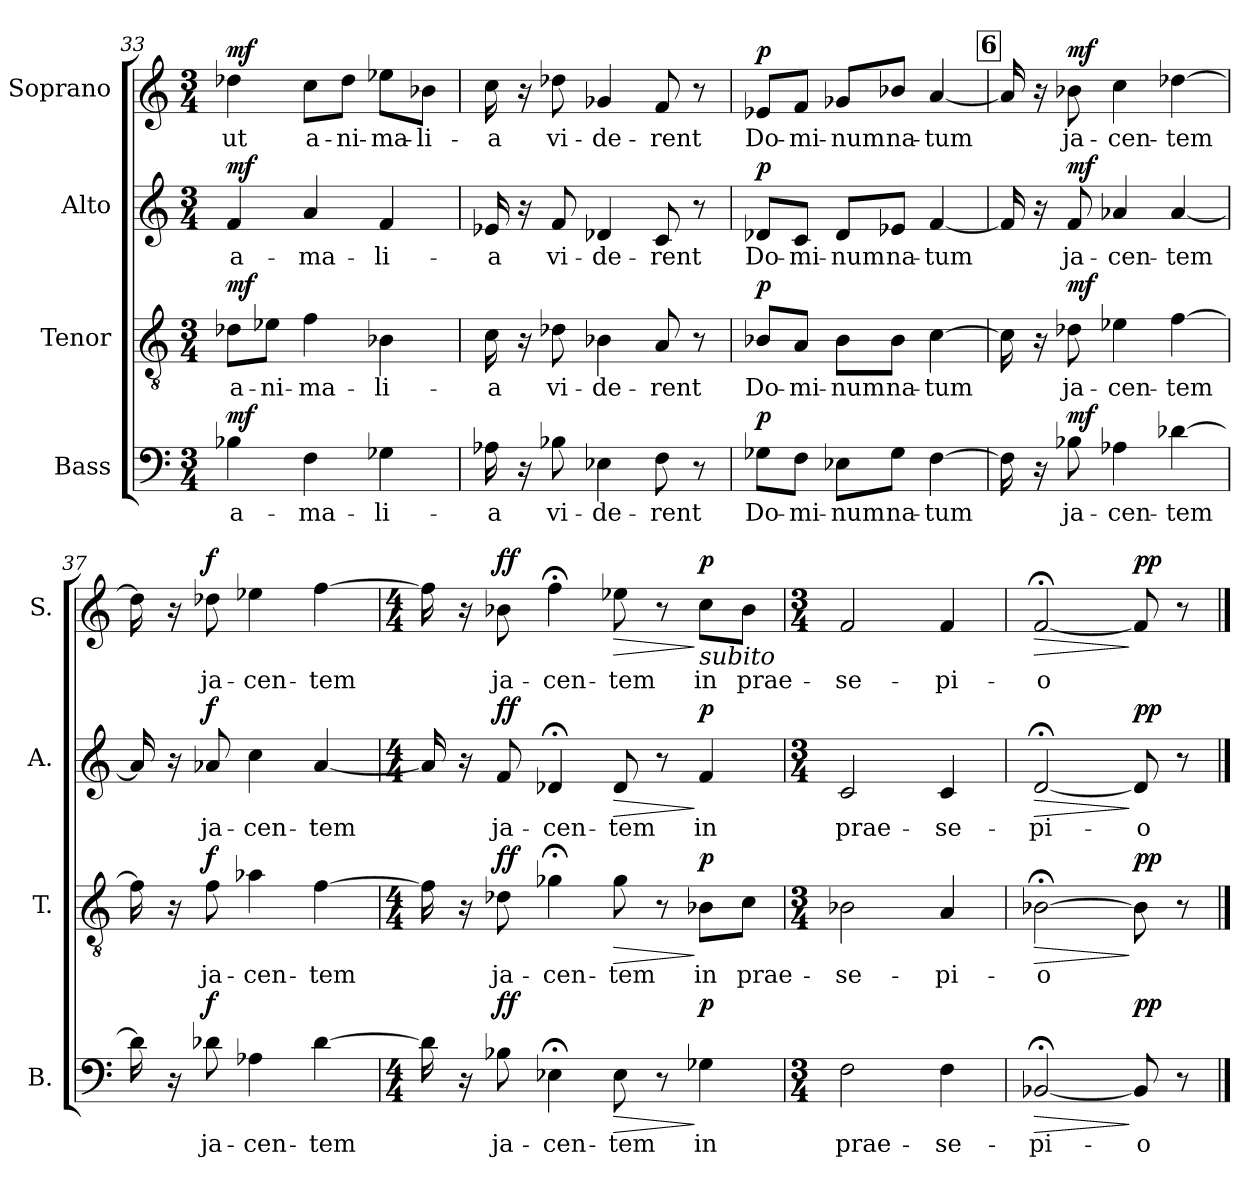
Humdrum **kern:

**kern	**text	**dynam	**kern	**text	**dynam	**kern	**text	**dynam	**kern	**text	**dynam
*part4	*part4	*part4	*part3	*part3	*part3	*part2	*part2	*part2	*part1	*part1	*part1
*staff4	*staff4	*staff4	*staff3	*staff3	*staff3	*staff2	*staff2	*staff2	*staff1	*staff1	*staff1
*I"Bass	*	*	*I"Tenor	*	*	*I"Alto	*	*	*I"Soprano	*	*
*I'B.	*	*	*I'T.	*	*	*I'A.	*	*	*I'S.	*	*
*clefF4	*	*	*clefGv2	*	*	*clefG2	*	*	*clefG2	*	*
*k[]	*	*	*k[]	*	*	*k[]	*	*	*k[]	*	*
*M3/4	*	*	*M3/4	*	*	*M3/4	*	*	*M3/4	*	*
=33	=33	=33	=33	=33	=33	=33	=33	=33	=33	=33	=33
!	!LO:LY:b	!LO:DY:b	!	!LO:LY:b	!LO:DY:b	!	!LO:LY:b	!LO:DY:b	!	!LO:LY:b	!LO:DY:b
4B-X\	a-	mf	8d-X\L	a-	mf	4f/	a-	mf	4dd-X\	ut	mf
!	!	!	!	!LO:LY:b	!	!	!	!	!	!	!
.	.	.	8e-X\J	-ni-	.	.	.	.	.	.	.
!	!LO:LY:b	!	!	!LO:LY:b	!	!	!LO:LY:b	!	!	!LO:LY:b	!
4F\	-ma-	.	4f\	-ma-	.	4a/	-ma-	.	8cc\L	a-	.
!	!	!	!	!	!	!	!	!	!	!LO:LY:b	!
.	.	.	.	.	.	.	.	.	8dd-\J	-ni-	.
!	!LO:LY:b	!	!	!LO:LY:b	!	!	!LO:LY:b	!	!	!LO:LY:b	!
4G-X\	-li-	.	4B-X\	-li-	.	4f/	-li-	.	8ee-X\L	-ma-	.
!	!	!	!	!	!	!	!	!	!	!LO:LY:b	!
.	.	.	.	.	.	.	.	.	8b-X\J	-li-	.
=34	=34	=34	=34	=34	=34	=34	=34	=34	=34	=34	=34
!	!LO:LY:b	!	!	!LO:LY:b	!	!	!LO:LY:b	!	!	!LO:LY:b	!
16A-X\	-a	.	16c\	-a	.	16e-X/	-a	.	16cc\	-a	.
16r	.	.	16r	.	.	16r	.	.	16r	.	.
!	!LO:LY:b	!	!	!LO:LY:b	!	!	!LO:LY:b	!	!	!LO:LY:b	!
8B-X\	vi-	.	8d-X\	vi-	.	8f/	vi-	.	8dd-X\	vi-	.
!	!LO:LY:b	!	!	!LO:LY:b	!	!	!LO:LY:b	!	!	!LO:LY:b	!
4E-X\	-de-	.	4B-X\	-de-	.	4d-X/	-de-	.	4g-X/	-de-	.
!	!LO:LY:b	!	!	!LO:LY:b	!	!	!LO:LY:b	!	!	!LO:LY:b	!
8F\	-rent	.	8A/	-rent	.	8c/	-rent	.	8f/	-rent	.
8r	.	.	8r	.	.	8r	.	.	8r	.	.
!!LO:LB:g=z
=35	=35	=35	=35	=35	=35	=35	=35	=35	=35	=35	=35
!	!LO:LY:b	!LO:DY:b	!	!LO:LY:b	!LO:DY:b	!	!LO:LY:b	!LO:DY:b	!	!LO:LY:b	!LO:DY:b
8G-X\L	Do-	p	8B-X/L	Do-	p	8d-X/L	Do-	p	8e-X/L	Do-	p
!	!LO:LY:b	!	!	!LO:LY:b	!	!	!LO:LY:b	!	!	!LO:LY:b	!
8F\J	-mi-	.	8A/J	-mi-	.	8c/J	-mi-	.	8f/J	-mi-	.
!	!LO:LY:b	!	!	!LO:LY:b	!	!	!LO:LY:b	!	!	!LO:LY:b	!
8E-X\L	-num	.	8B-\L	-num	.	8d-/L	-num	.	8g-X/L	-num	.
!	!LO:LY:b	!	!	!LO:LY:b	!	!	!LO:LY:b	!	!	!LO:LY:b	!
8G-\J	na-	.	8B-\J	na-	.	8e-X/J	na-	.	8b-X/J	na-	.
!	!LO:LY:b	!	!	!LO:LY:b	!	!	!LO:LY:b	!	!	!LO:LY:b	!
[4F\	-tum	.	[4c\	-tum	.	[4f/	-tum	.	[4a/	-tum	.
!!LO:REH:place=s1:a:B:fs=14:t=6
=36	=36	=36	=36	=36	=36	=36	=36	=36	=36	=36	=36
16F\]	.	.	16c\]	.	.	16f/]	.	.	16a/]	.	.
16r	.	.	16r	.	.	16r	.	.	16r	.	.
!	!LO:LY:b	!LO:DY:b	!	!LO:LY:b	!LO:DY:b	!	!LO:LY:b	!LO:DY:b	!	!LO:LY:b	!LO:DY:b
8B-X\	ja-	mf	8d-X\	ja-	mf	8f/	ja-	mf	8b-X\	ja-	mf
!	!LO:LY:b	!	!	!LO:LY:b	!	!	!LO:LY:b	!	!	!LO:LY:b	!
4A-X\	-cen-	.	4e-X\	-cen-	.	4a-X/	-cen-	.	4cc\	-cen-	.
!	!LO:LY:b	!	!	!LO:LY:b	!	!	!LO:LY:b	!	!	!LO:LY:b	!
[4d-X\	-tem	.	[4f\	-tem	.	[4a-/	-tem	.	[4dd-X\	-tem	.
=37	=37	=37	=37	=37	=37	=37	=37	=37	=37	=37	=37
16d-\]	.	.	16f\]	.	.	16a-/]	.	.	16dd-\]	.	.
16r	.	.	16r	.	.	16r	.	.	16r	.	.
!	!LO:LY:b	!LO:DY:b	!	!LO:LY:b	!LO:DY:b	!	!LO:LY:b	!LO:DY:b	!	!LO:LY:b	!LO:DY:b
8d-X\	ja-	f	8f\	ja-	f	8a-X/	ja-	f	8dd-X\	ja-	f
!	!LO:LY:b	!	!	!LO:LY:b	!	!	!LO:LY:b	!	!	!LO:LY:b	!
4A-X\	-cen-	.	4a-X\	-cen-	.	4cc\	-cen-	.	4ee-X\	-cen-	.
!	!LO:LY:b	!	!	!LO:LY:b	!	!	!LO:LY:b	!	!	!LO:LY:b	!
[4d-\	-tem	.	[4f\	-tem	.	[4a-/	-tem	.	[4ff\	-tem	.
!!LO:PB:g=z
=38	=38	=38	=38	=38	=38	=38	=38	=38	=38	=38	=38
*M4/4	*	*	*M4/4	*	*	*M4/4	*	*	*M4/4	*	*
16d-\]	.	.	16f\]	.	.	16a-/]	.	.	16ff\]	.	.
16r	.	.	16r	.	.	16r	.	.	16r	.	.
!	!LO:LY:b	!LO:DY:b	!	!LO:LY:b	!LO:DY:b	!	!LO:LY:b	!LO:DY:b	!	!LO:LY:b	!LO:DY:b
8B-X\	ja-	ff	8d-X\	ja-	ff	8f/	ja-	ff	8b-X\	ja-	ff
!	!LO:LY:b	!	!	!LO:LY:b	!	!	!LO:LY:b	!	!	!LO:LY:b	!
4E-X;<\	-cen-	.	4g-X;<\	-cen-	.	4d-X;</	-cen-	.	4ff;<\	-cen-	.
!	!LO:LY:b	!LO:HP:b	!	!LO:LY:b	!LO:HP:b	!	!LO:LY:b	!LO:HP:b	!	!LO:LY:b	!LO:HP:b
8E-\	-tem	>	8g-\	-tem	>	8d-/	-tem	>	8ee-X\	-tem	>
8r	.	.	8r	.	.	8r	.	.	8r	.	.
!	!	!	!	!	!	!	!	!	!LO:TX:b:i:t=subito	!	!
!	!LO:LY:b	!LO:DY:n=1:b	!	!LO:LY:b	!LO:DY:n=1:b	!	!LO:LY:b	!LO:DY:n=1:b	!	!LO:LY:b	!LO:DY:n=1:b
4G-X\	in	] p	8B-X\L	in	] p	4f/	in	] p	8cc\L	in	] p
!	!	!	!	!LO:LY:b	!	!	!	!	!	!LO:LY:b	!
.	.	.	8c\J	prae-	.	.	.	.	8b-\J	prae-	.
=39	=39	=39	=39	=39	=39	=39	=39	=39	=39	=39	=39
*M3/4	*	*	*M3/4	*	*	*M3/4	*	*	*M3/4	*	*
!	!LO:LY:b	!	!	!LO:LY:b	!	!	!LO:LY:b	!	!	!LO:LY:b	!
2F\	prae-	.	2B-X\	-se-	.	2c/	prae-	.	2f/	-se-	.
!	!LO:LY:b	!	!	!LO:LY:b	!	!	!LO:LY:b	!	!	!LO:LY:b	!
4F\	-se-	.	4A/	-pi-	.	4c/	-se-	.	4f/	-pi-	.
=40	=40	=40	=40	=40	=40	=40	=40	=40	=40	=40	=40
!	!LO:LY:b	!LO:HP:b	!	!LO:LY:b	!LO:HP:b	!	!LO:LY:b	!LO:HP:b	!	!LO:LY:b	!LO:HP:b
[2BB-X;</	-pi-	>	[2B-X;<\	-o	>	[2d;</	-pi-	>	[2f;</	-o	>
!	!LO:LY:b	!LO:DY:n=1:b	!	!	!LO:DY:n=1:b	!	!LO:LY:b	!LO:DY:n=1:b	!	!	!LO:DY:n=1:b
8BB-/]	-o	] pp	8B-\]	.	] pp	8d/]	-o	] pp	8f/]	.	] pp
8r	.	.	8r	.	.	8r	.	.	8r	.	.
==	==	==	==	==	==	==	==	==	==	==	==
*-	*-	*-	*-	*-	*-	*-	*-	*-	*-	*-	*-
